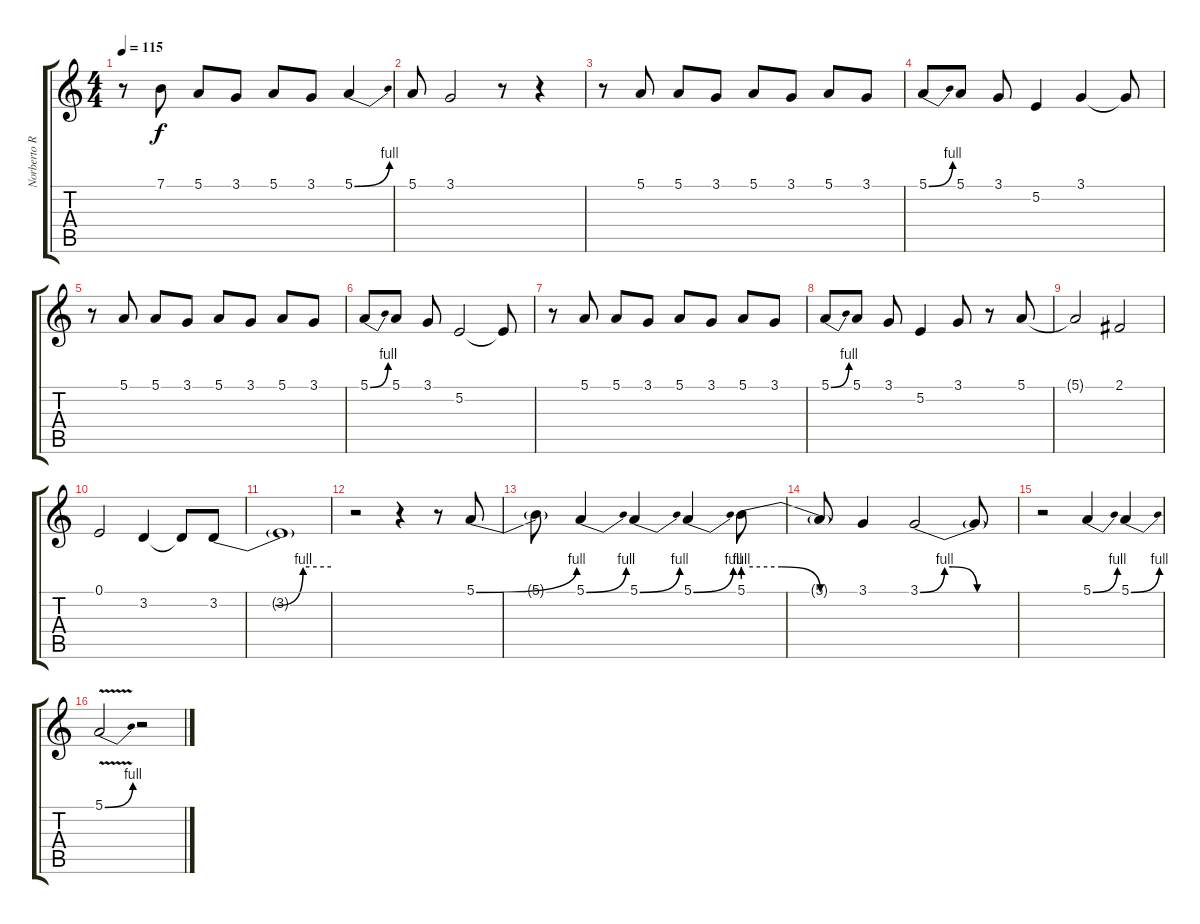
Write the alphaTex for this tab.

\track ("Norberto Rodriguez" "Norberto R") {instrument flute}
\staff {score tabs}
\tuning (E4 B3 G3 D3 A2 E2) {hide}
\ts (4 4)
\tempo 115
\clef g2
\ks c
r.8{dy f} 7.1.8 5.1.8 3.1.8 5.1.8 3.1.8 5.1{be (bend 0 0 60 4)}.4 |
5.1.8 3.1.2 r.8 r.4 |
r.8 5.1.8 5.1.8 3.1.8 5.1.8 3.1.8 5.1.8 3.1.8 |
5.1{be (bend 0 0 60 4)}.8 5.1.8 3.1.8 5.2.4 3.1.4 3.1{t}.8 |
r.8 5.1.8 5.1.8 3.1.8 5.1.8 3.1.8 5.1.8 3.1.8 |
5.1{be (bend 0 0 60 4)}.8 5.1.8 3.1.8 5.2.2 5.2{t}.8 |
r.8 5.1.8 5.1.8 3.1.8 5.1.8 3.1.8 5.1.8 3.1.8 |
5.1{be (bend 0 0 60 4)}.8 5.1.8 3.1.8 5.2.4 3.1.8 r.8 5.1.8 |
5.1{t}.2 2.1.2 |
0.1.2 3.2.4 3.2{t}.8 3.2{be (custom 0 0 30 0 45 4 60 4)}.8 |
3.2{t}.1 |
r.2 r.4 r.8 5.1{be (bend 0 0 60 4)}.8{volume 13} |
5.1{t}.8 5.1{be (bend 0 0 60 4)}.4 5.1{be (bend 0 0 60 4)}.4 5.1{be (bend 0 0 60 4)}.4 5.1{be (custom 0 4 20 4 40 0 60 0)}.8 |
5.1{t}.8 3.1.4 3.1{be (custom 0 0 15 4 20 4 35 0 60 0)}.2 3.1{t}.8 |
r.2 5.1{be (bend 0 0 60 4)}.4 5.1{be (bend 0 0 60 4)}.4 |
5.1{be (bend 0 0 60 4) v}.2 r.2
